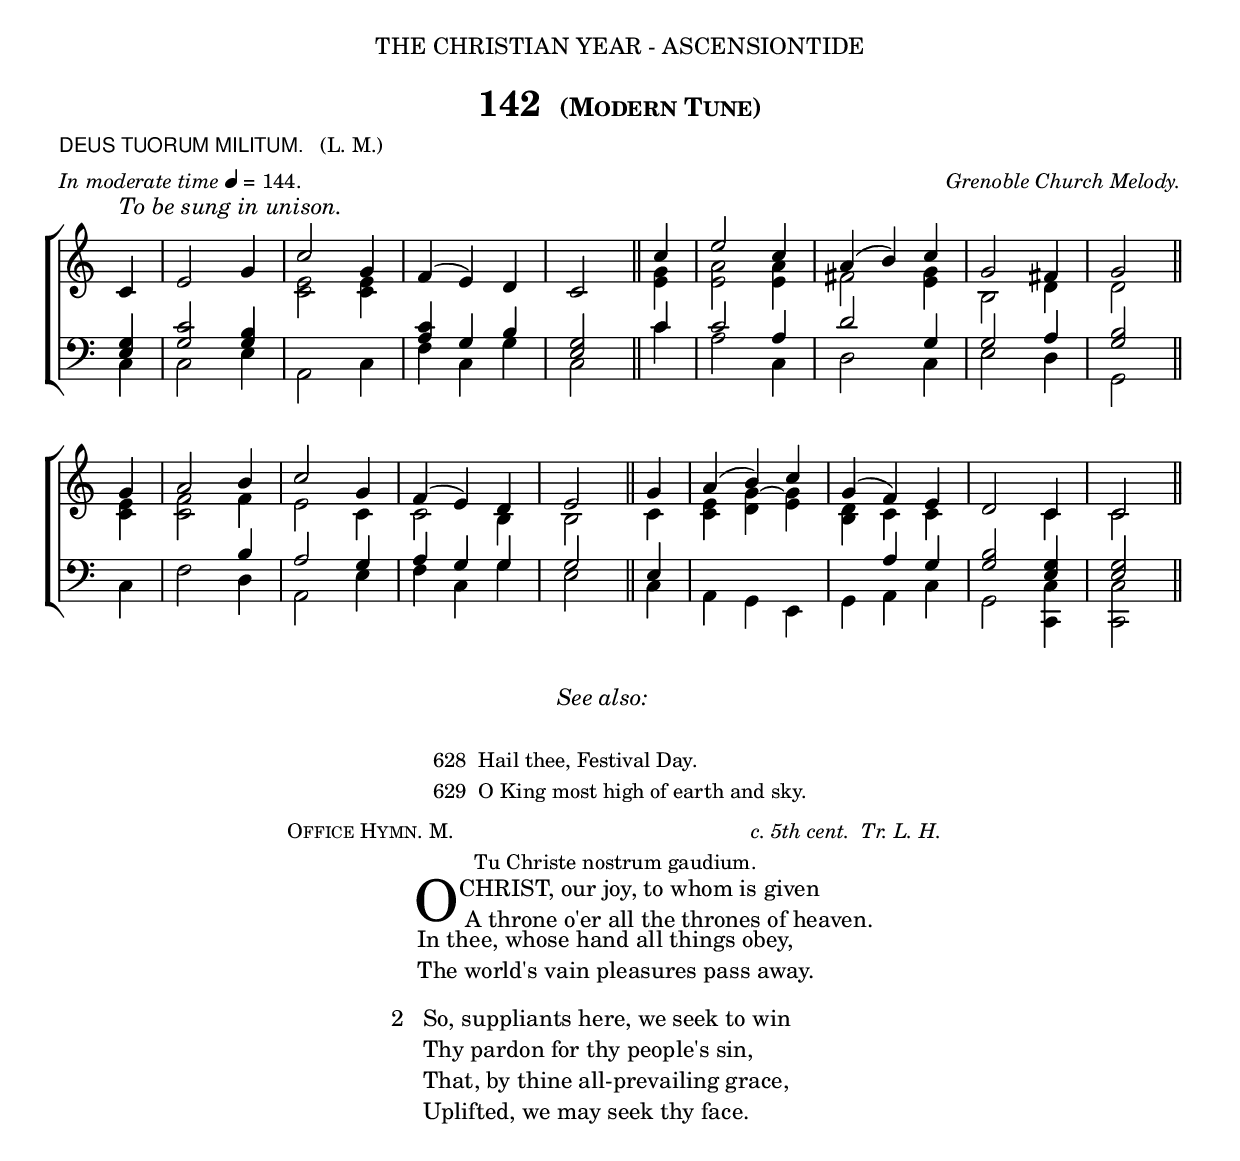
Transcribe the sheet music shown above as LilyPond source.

%%%% 231a.png
%%%% Hymn 142 Modern tune. O Christ, our joy, to whom is given
%%%% Rev 2

\version "2.10"

\header {
  dedication = \markup { \center-align { "THE CHRISTIAN YEAR - ASCENSIONTIDE"
	\hspace #0.1 }}	
	
	title = \markup { "142 " \large \smallCaps "(Modern Tune)"}   
  
  poet = \markup { \small {  \line { \sans { "DEUS TUORUM MILITUM."} \hspace #1 \roman {"(L. M.)"}} }}
  
  meter = \markup { \small { \italic {In moderate time} \general-align #Y #DOWN \note #"4" #0.5 = 144.} }
  
  arranger = \markup { \small \italic "Grenoble Church Melody." }
  
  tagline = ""
}

%%%%%%%%%%%%%%%%%%%%%%%%%%% Macros
	      
%%% merge. Macro to pull note slightly leftwards.  Used to produce those partially merged wholenotes 
merge = \once \override NoteColumn #'force-hshift = #-0.01

%%% generates the breathmarks
breathmark = { \override Score.RehearsalMark #'break-visibility = #begin-of-line-invisible
	\override Score.RehearsalMark #'Y-offset = #'4.0
	\override Score.RehearsalMark #'X-offset = #'-0.5
	\mark \markup {\fontsize #4 ","}
}

%%%%%%%%%%%%%%%%%%%%%%%%%%% End of macro definitions

%%% SATB voices

global = {
  \time 3/4
  \key c \major
  \set Staff.midiInstrument = "church organ"
}

soprano = \relative c' { 
  \override TextScript #'padding = #2	
  \partial 4 c4^\markup { \italic "To be sung in unison." } | e2 g4 | c2 g4 | f4( e4) d4 | c2 \bar "||" c'4 | e2 c4 | a4( b) c | g2 fis4 | g2 \bar "||" \break
  g4 | a2 b4 | c2 g4 | f4( e) d | e2 \bar "||" g4 | a4( b) c | g( f) e | d2 c4 | c2 \bar "||"
} 
   
alto = \relative c' {  
  s4 | s2. | <c e>2 <c e>4 | s2. | s2 \bar "||" <e g>4 | <e a>2 <e a>4 | fis2 <e g>4 | b2 d4 | d2 \bar "||"
  <c e>4 | <c f>2 f4 | e2 c4 | c2 b4 | b2 \bar "||" c4 | <c e>4 \tieUp <d g ~>4 <e g>4 | <b d>4 c c | s2 c4 | c2 \bar "||"
}

tenor = \relative c {\clef bass 
  <e g>4 | <g c>2 <g b>4 | s2. | <a c>4 g4 b4 | <e, g>2 \bar "||" c'4 | c2 a4 | d2 g,4 | g2 a4 | <g b>2 \bar "||"
  s4 | s2 b4 | a2 g4 | a g g | g2 \bar "||" e4 | s2. | s4 a4 g | <g b>2 <e g>4 | <e g>2 \bar "||"
}

bass = \relative c {\clef bass 
  c4 | c2 e4 | a,2 c4 | f4 c4 g'4 | c,2 \bar "||" c'4 | a2 c,4 | d2 c4 | e2 d4 | g,2 \bar "||"
  c4 | f2 d4 | a2 e'4 | f c g' | e2 \bar "||" c4 | a g e | g a c | g2 <c, c'>4 | <c c'>2 \bar "||" 
}

#(ly:set-option 'point-and-click #f)

\paper {
  #(set-paper-size "a4")
%  annotate-spacing = ##t
  print-page-number = ##f
  ragged-last-bottom = ##t
  ragged-bottom = ##t
}

\book{

%%% Score block	

\score{
\new ChoirStaff	
<<
	\context Staff = upper << 
	\context Voice = sopranos { \voiceOne \global \soprano }
	\context Voice = altos    { \voiceTwo \global \alto }
	                      >>
	\context Staff = lower <<
	\context Voice = tenors { \voiceOne \global \tenor }
	\context Voice = basses { \voiceTwo \global \bass }
			        >>
>>
\layout {
		indent=0
		\context { \Score \remove "Bar_number_engraver" }
		\context { \Staff \remove "Time_signature_engraver" }
		\context { \Score \remove "Mark_engraver"  }
                \context { \Staff \consists "Mark_engraver"  }
	} %% close layout

%%% Hymn Midi	

\midi { \context { \Score tempoWholesPerMinute = #(ly:make-moment 144 4)}} 
		
} %%% Score bracket

%%% Hymn note markup

\markup { \hspace #36 \column {
	  \line { \hspace #12 \italic "See also:" }
	  "              "
          \small "628  Hail thee, Festival Day." 
          \small "629  O King most high of earth and sky." 
}}

\markup {"               " }  %%% force  blank line
\markup {"               " }  %%% force  blank line


%%% Lyric titles and attributions

\markup { \column { \line { \small { \hspace #22 \smallCaps  "Office Hymn." "M." \hspace #28 \italic "c. 5th cent.  Tr. L. H." } }  
		    \line { \small { \hspace #40 "Tu Christe nostrum gaudium." }}
}}


%%% Lyrics

\markup { \hspace #32 %%add space as necc. to center the column
          \column { %% super column of everything
	              \column { %% verse 1 is a column of 2 lines  
	                  \line { \hspace #2.2 \column { \lower #2.4 \fontsize #8 "O" }   %%Drop Cap goes here
				  \hspace #-1.2    %% adjust this if other letters are too far from Drop Cap
				  \column  { \raise #0.0 " CHRIST, our joy, to whom is given"
			                                 "  A throne o'er all the thrones of heaven." } }          
	                  \line {  \hspace #2.5  %%adjust hspace until this line left edge is flush with Drop Cap
				   \lower  #1.86  %%adjust this until the line spacing looks right
				   \column {   
					   "In thee, whose hand all things obey,"
					   "The world's vain pleasures pass away."
					   "      " %%% adds vertical spacing between verses
			  		}}
		      	} %%% finish verse 1 
           		\line { "2  "
			   \column {	     
				   "So, suppliants here, we seek to win"
				   "Thy pardon for thy people's sin,"
				   "That, by thine all-prevailing grace,"
				   "Uplifted, we may seek thy face."
				   "      " %%% adds vertical spacing between verses
			}}

	  } %%% end super column
}


%%fake score block to occupy space and force a pagebreak.  Can't think of a better way of doing this.
\score{
	{s4 }
\header { breakbefore = ##f piece = ##f opus = ##f tagline = ##f }
\layout{	
	\context { \Staff
		\remove Time_signature_engraver
		\remove Key_engraver
		\remove Clef_engraver
		\remove Staff_symbol_engraver
}}}
			
			
%%% Second page
%%% Continuation of lyrics

\markup { \hspace #32 %%add space as necc. to center the column
          \column { %% super column of everything
			\hspace #1 % adds vertical spacing between verses  
				\line { "3  "
				\column {	     
					"And when, all heaven beneath thee bowed,"
					"Thou com'st to judgement throned in cloud,"
					"Then from our guilt wash out the stain"
					"And give us our lost crowns again."
					"      " %%% adds vertical spacing between verses
			}}
			\line {"4  "
				\column {	     
					"Be thou our joy and strong defence,"
					"Who art our future recompense:"
					"So shall the light that springs from thee"
					"Be ours through all eternity."
					"      " %%% adds vertical spacing between verses
			}} 
			\line { "5. "
				\column {	     
					"O risen Christ, ascended Lord,"
					"All praise to thee let earth accord,"
					"Who art, while endless ages run,"
					"With Father and with Spirit One.     Amen."
     			}}
	  }
} %%% lyric markup bracket


%%% Amen score block
\score{
  \new ChoirStaff
   <<
        \context Staff = upper \with { fontSize = #-3  \override StaffSymbol #'staff-space = #(magstep -2) }  
	                      << 
	\context Voice = "sopranos" { \relative c' { \clef treble \global \voiceOne c2( d c b) c1 \bar "||" }}
	\context Voice = "altos"    { \relative c' { \clef treble \global \voiceTwo s2 s2 s2 s2 s1 \bar "||" }}
	                      >>
			  
	\context Lyrics \lyricsto "sopranos" {\override LyricText #'font-size = #-1  "A    -   -   -   -" men. }
	
	\context Staff = lower \with { fontSize = #-3  \override StaffSymbol #'staff-space = #(magstep -2) }  
	                       << 
	\context Voice = "tenors" { \relative c { \clef bass \global \voiceThree <e a>2 <f a> <e g> <d g> <e g>1 \bar "||" }}
	\context Voice = "basses" { \relative c { \clef bass \global \voiceFour  a2 d, e g c,1 \bar "||" }}
			        >> 
  >>			      
\header { breakbefore = ##f piece = " " opus = " " }

\layout { 
      \context { \Score timing = ##f }
	ragged-right = ##t
	indent = 13\cm
	\context { \Staff \remove Time_signature_engraver }

       } %% close layout

%%% Amen Midi

\midi { \context { \Score tempoWholesPerMinute = #(ly:make-moment 144 4) }} 

} %%% end Amen score block


} %%% book bracket
